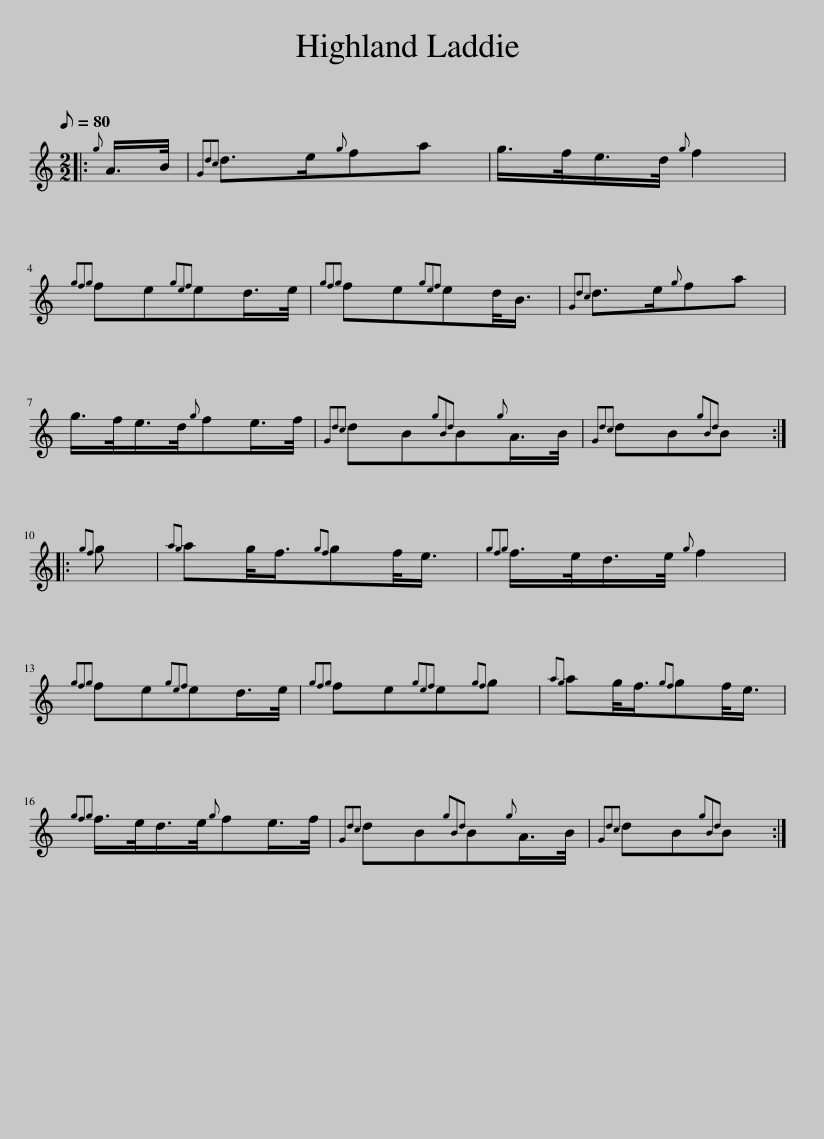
X:1
L:1/8
Q:1/8=80
M:2/2
I:linebreak $
K:C
V:1 treble
V:1
|:{g} A/>B/ |{Gdc} d>e{g}fa | g/>f/e/>d/{g} f2 |${gfg} fe{gef}ed/>e/ |{gfg} fe{gef}ed/<B/ | %5
{Gdc} d>e{g}fa |$ g/>f/e/>d/{g}fe/>f/ |{Gdc} dB{gBd}B{g}A/>B/ |{Gdc} dB{gBd}B ::${gf} g | %10
{ag} ag/<f/{gf}gf/<e/ |{gfg} f/>e/d/>e/{g} f2 |${gfg} fe{gef}ed/>e/ |{gfg} fe{gef}e{gf}g |{ag} ag/<f/{gf}gf/<e/ |$ %15
{gfg} f/>e/d/>e/{g}fe/>f/ |{Gdc} dB{gBd}B{g}A/>B/ |{Gdc} dB{gBd}B :| %18
